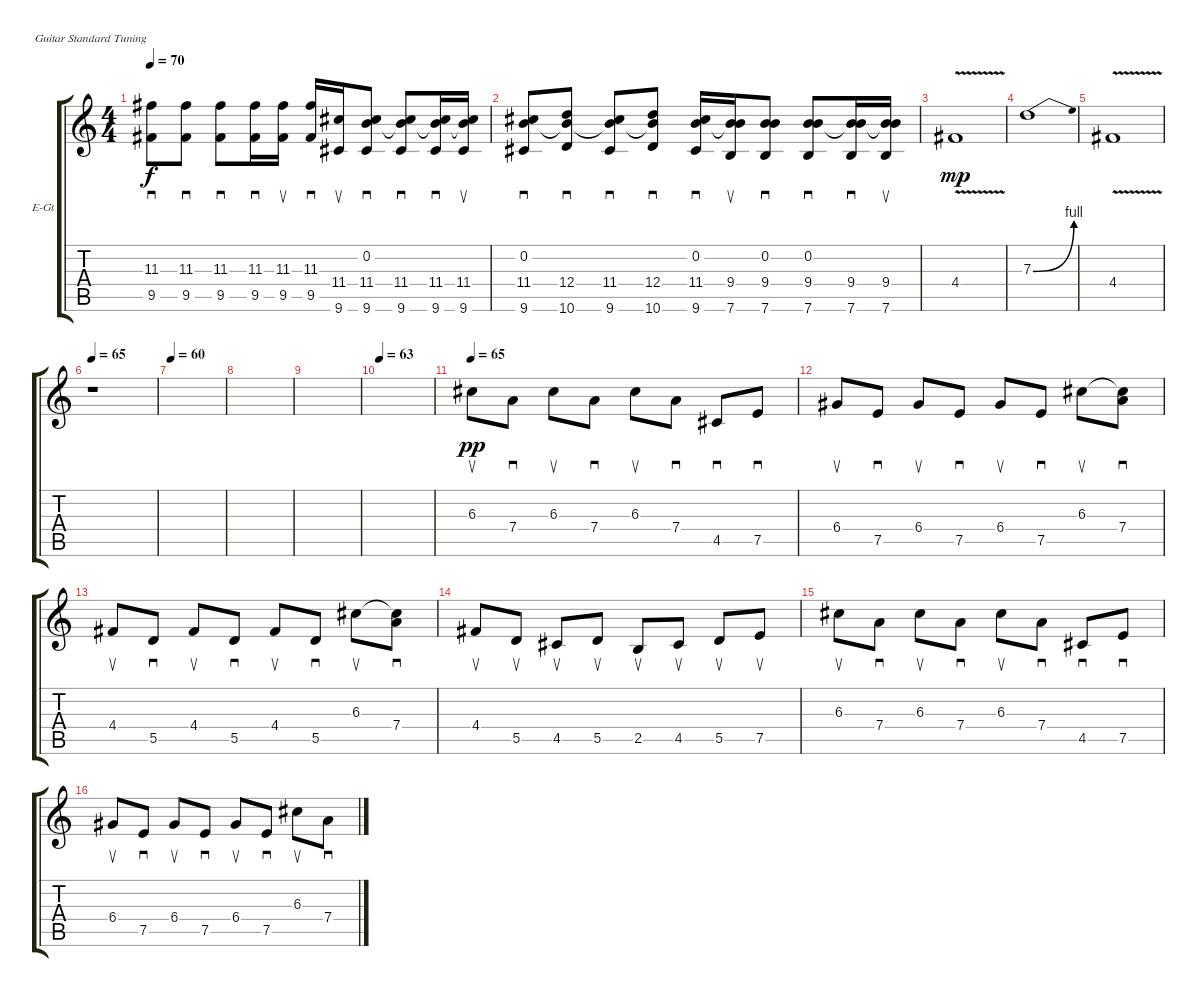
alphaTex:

\defaultSystemsLayout 4
\bracketExtendMode groupsimilarinstruments
\firstSystemTrackNameOrientation horizontal
\otherSystemsTrackNameOrientation horizontal
\track ("Isaac Brock - Guitar 2" "E-Gt") {instrument distortionguitar}
\staff {score tabs}
\tuning (E4 B3 G3 D3 A2 E2)
\ts (4 4)
\tempo 70
\clef g2
\scale
0.333333
\ks c
(9.5 11.3).8{sd dy f} (9.5 11.3).8{sd} (9.5 11.3).8{sd} (9.5 11.3).16{sd} (9.5 11.3).16{su} (9.5 11.3).16{sd} (9.6 11.4).16{su} (11.4 9.6 0.2).8{sd} (11.4 9.6 0.2{t}).8{sd} (11.4 9.6 0.2{t}).16{sd} (11.4 9.6 0.2{t}).16{su} |
\scale
0.333333 (9.6 11.4 0.2).8{sd} (12.4 10.6 0.2{t}).8{sd} (9.6 11.4 0.2{t}).8{sd} (12.4 10.6 0.2{t}).8{sd} (9.6 11.4 0.2).16{sd} (7.6 9.4 0.2{t}).16{su} (9.4 7.6 0.2).8{sd} (9.4 7.6 0.2).8{sd} (7.6 9.4 0.2{t}).16{sd} (9.4 7.6 0.2{t}).16{su} |
\scale
0.333333 4.4{v}.1{dy mp} |
\scale
0.333333 7.3{be (bend 0 0 16.8 4)}.1 |
\scale
0.333333 4.4{v}.1 |
\tempo 65
\scale
0.333333 r.1 |
\tempo 60
\scale
0.333333 |
\scale
0.333333 |
\scale
0.333333 |
\tempo 63
\scale
0.333333 |
\tempo 65
\scale
0.333333 6.3.8{su dy pp} 7.4.8{sd} 6.3.8{su} 7.4.8{sd} 6.3.8{su} 7.4.8{sd} 4.5.8{sd} 7.5.8{sd} |
\scale
0.333333 6.4.8{su} 7.5.8{sd} 6.4.8{su} 7.5.8{sd} 6.4.8{su} 7.5.8{sd} 6.3.8{su} (7.4 6.3{t}).8{sd} |
\scale
0.333333 4.4.8{su} 5.5.8{sd} 4.4.8{su} 5.5.8{sd} 4.4.8{su} 5.5.8{sd} 6.3.8{su} (7.4 6.3{t}).8{sd} |
\scale
0.333333 4.4.8{su} 5.5.8{su} 4.5.8{su} 5.5.8{su} 2.5.8{su} 4.5.8{su} 5.5.8{su} 7.5.8{su} |
\scale
0.333333 6.3.8{su} 7.4.8{sd} 6.3.8{su} 7.4.8{sd} 6.3.8{su} 7.4.8{sd} 4.5.8{sd} 7.5.8{sd} |
\scale
0.333333 6.4.8{su} 7.5.8{sd} 6.4.8{su} 7.5.8{sd} 6.4.8{su} 7.5.8{sd} 6.3.8{su} 7.4.8{sd}
